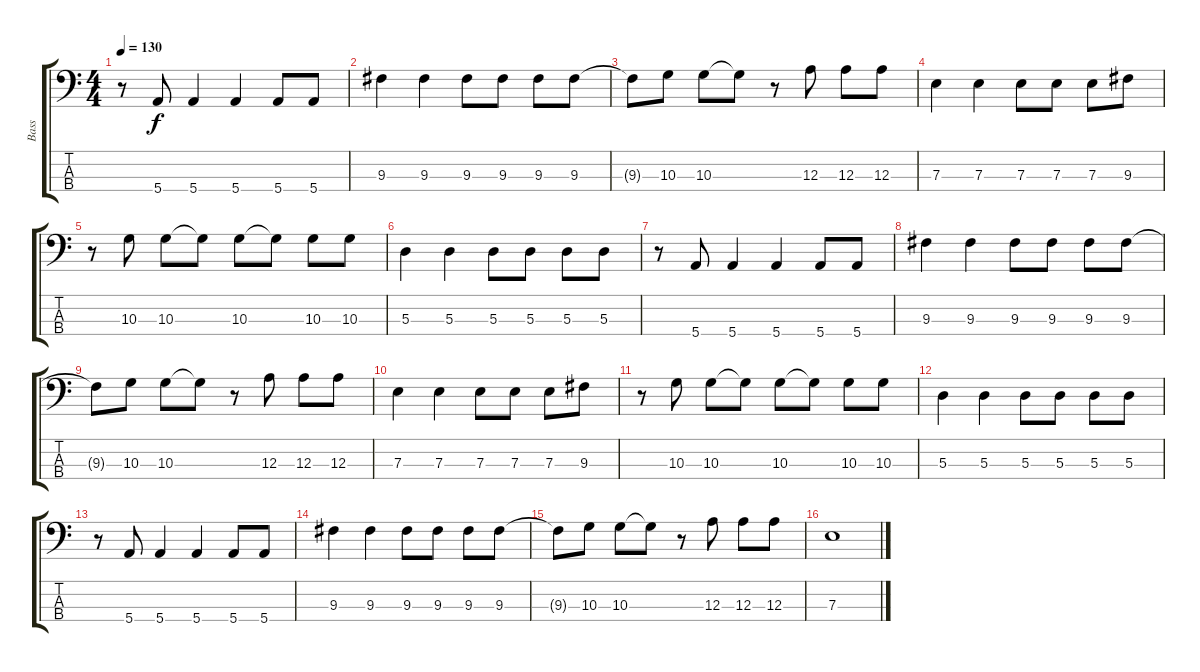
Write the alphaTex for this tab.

\track ("Bass" "Bass") {instrument electricbassfinger}
\staff {score tabs}
\tuning (G2 D2 A1 E1) {hide}
\ts (4 4)
\tempo 130
\clef f4
\ks c
r.8{dy f} 5.4.8 5.4.4 5.4.4 5.4.8 5.4.8 |
9.3.4 9.3.4 9.3.8 9.3.8 9.3.8 9.3.8 |
9.3{t}.8 10.3.8 10.3.8 10.3{t}.8 r.8 12.3.8 12.3.8 12.3.8 |
7.3.4 7.3.4 7.3.8 7.3.8 7.3.8 9.3.8 |
r.8 10.3.8 10.3.8 10.3{t}.8 10.3.8 10.3{t}.8 10.3.8 10.3.8 |
5.3.4 5.3.4 5.3.8 5.3.8 5.3.8 5.3.8 |
r.8 5.4.8 5.4.4 5.4.4 5.4.8 5.4.8 |
9.3.4 9.3.4 9.3.8 9.3.8 9.3.8 9.3.8 |
9.3{t}.8 10.3.8 10.3.8 10.3{t}.8 r.8 12.3.8 12.3.8 12.3.8 |
7.3.4 7.3.4 7.3.8 7.3.8 7.3.8 9.3.8 |
r.8 10.3.8 10.3.8 10.3{t}.8 10.3.8 10.3{t}.8 10.3.8 10.3.8 |
5.3.4 5.3.4 5.3.8 5.3.8 5.3.8 5.3.8 |
r.8 5.4.8 5.4.4 5.4.4 5.4.8 5.4.8 |
9.3.4 9.3.4 9.3.8 9.3.8 9.3.8 9.3.8 |
9.3{t}.8 10.3.8 10.3.8 10.3{t}.8 r.8 12.3.8 12.3.8 12.3.8 |
7.3.1
